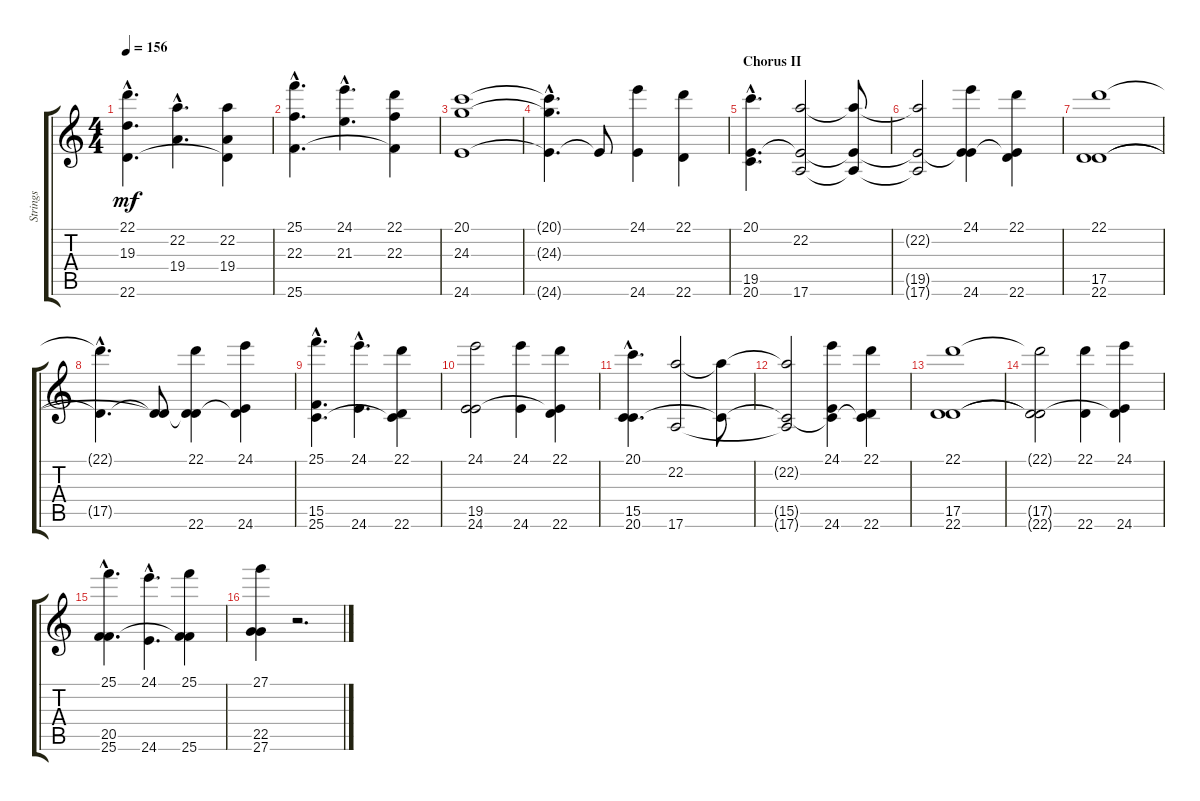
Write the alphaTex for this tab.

\track ("Strings" "Strings") {instrument stringensemble1}
\staff {score tabs}
\tuning (E4 B3 G3 D3 A2 E2) {hide}
\ts (4 4)
\tempo 156
\clef g2
\ks c
(22.1{hac} 19.3{hac} 22.6{hac}).4{d dy mf} (22.2{hac} 19.4{hac}).4{d} (22.2 19.4 22.6{t}).4 |
(25.1{hac} 22.3{hac} 25.6{hac}).4{d} (24.1{hac} 21.3{hac}).4{d} (22.1 22.3 25.6{t}).4 |
(20.1 24.3 24.6).1 |
(20.1{hac t} 24.3{hac t} 24.6{hac t}).4{d} 24.6{t}.8 (24.1 24.6).4 (22.1 22.6).4 |
\section ("" "Chorus II")
(20.1{hac} 19.5{hac} 20.6{hac}).4{d} (22.2 19.5{t} 17.6).2 (22.2{t} 19.5{t} 17.6{t}).8 |
(22.2{t} 19.5{t} 17.6{t}).2 (24.1 19.5{t} 24.6).4 (22.1 19.5{t} 22.6).4 |
(22.1 17.5 22.6).1 |
(22.1{hac t} 17.5{hac t}).4{d} (17.5{t} 22.6{t}).8 (22.1 17.5{t} 22.6).4 (24.1 17.5{t} 24.6).4 |
(25.1{hac} 15.5{hac} 25.6{hac}).4{d} (24.1{hac} 24.6{hac}).4{d} (22.1 15.5{t} 22.6).4 |
(24.1 19.5 24.6).2 (24.1 24.6).4 (22.1 19.5{t} 22.6).4 |
(20.1{hac} 15.5{hac} 20.6{hac}).4{d} (22.2 17.6).2 (22.2{t} 15.5{t}).8 |
(22.2{t} 15.5{t} 17.6{t}).2 (24.1 15.5{t} 24.6).4 (22.1 15.5{t} 22.6).4 |
(22.1 17.5 22.6).1 |
(22.1{t} 17.5{t} 22.6{t}).2 (22.1 22.6).4 (24.1 17.5{t} 24.6).4 |
(25.1{hac} 20.5{hac} 25.6{hac}).4{d} (24.1{hac} 24.6{hac}).4{d} (25.1 20.5{t} 25.6).4 |
(27.1 22.5 27.6).4 r.2{d}
